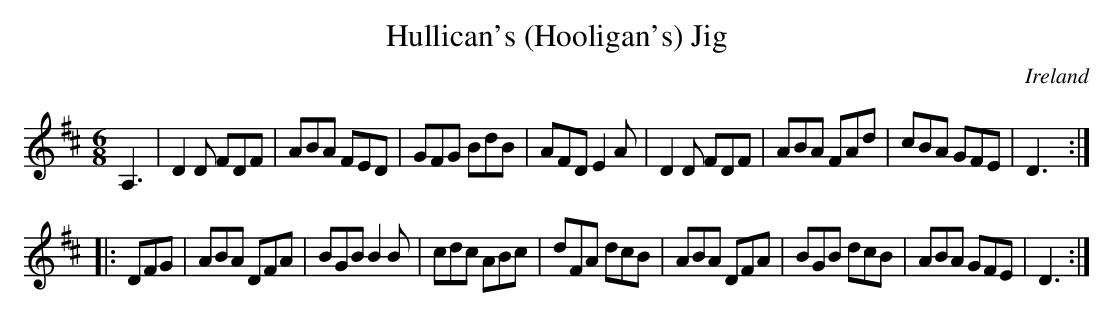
X:1
T:Hullican's (Hooligan's) Jig
O:Ireland
M:6/8
K:D
A,3|\
D2D FDF|ABA FED|GFG BdB|AFD E2A|\
D2D FDF|ABA FAd|cBA GFE|D3:|
|:DFG|\
ABA DFA|BGB B2B|cdc ABc|dFA dcB|\
ABA DFA|BGB dcB|ABA GFE|D3:|
